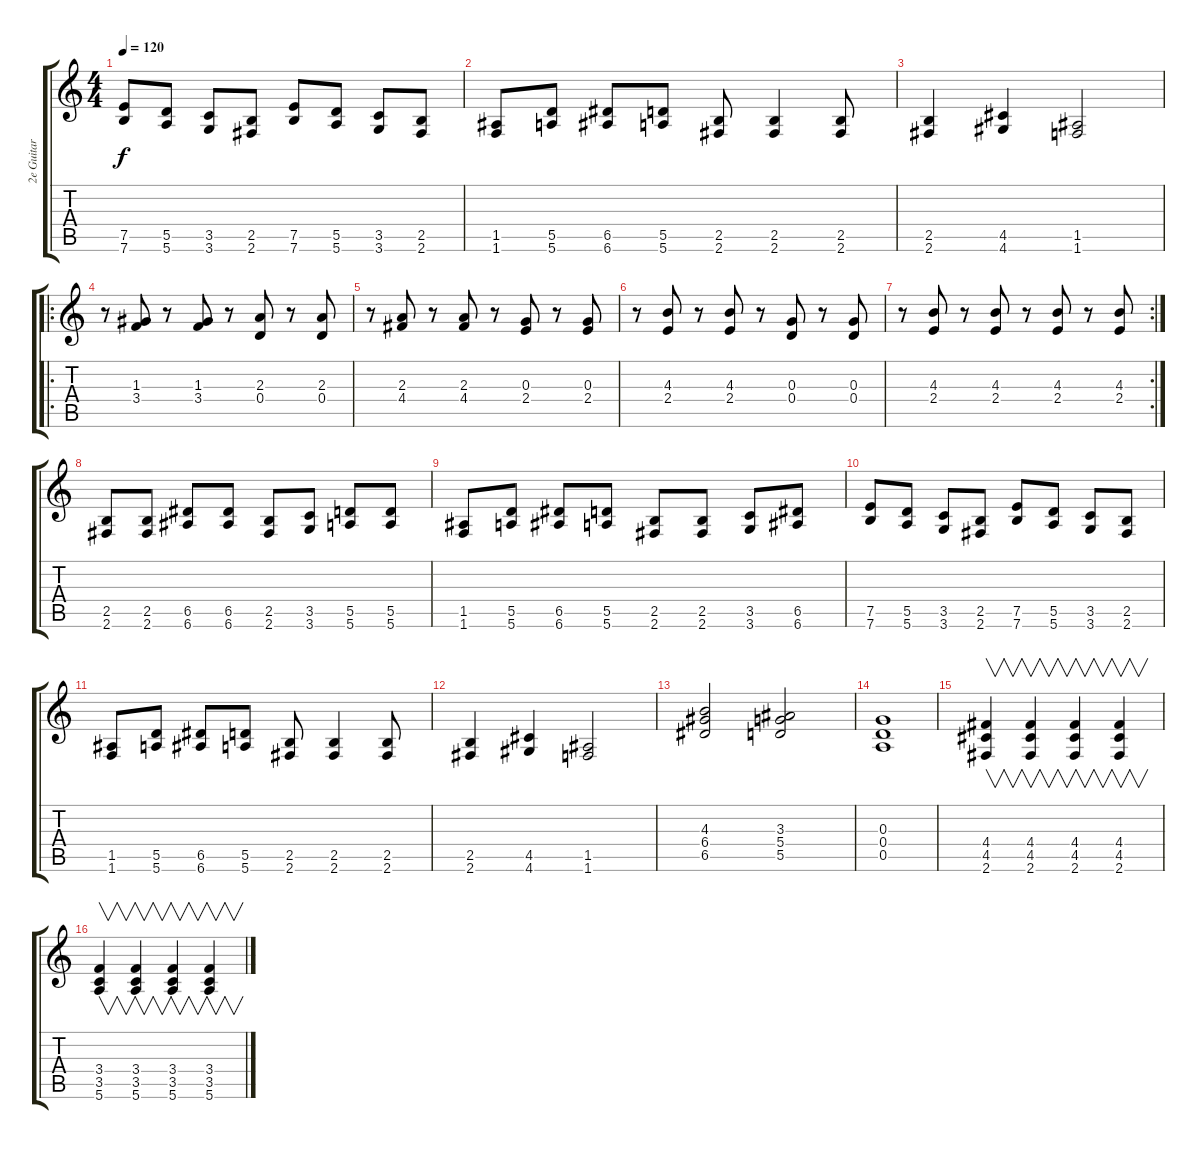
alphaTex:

\track ("2e Guitar" "2e Guitar") {instrument distortionguitar}
\staff {score tabs}
\tuning (E4 B3 G3 D3 A2 E2) {hide}
\ts (4 4)
\tempo 120
\clef g2
\ks c
(7.5 7.6).8{dy f} (5.5 5.6).8 (3.5 3.6).8 (2.5 2.6).8 (7.5 7.6).8 (5.5 5.6).8 (3.5 3.6).8 (2.5 2.6).8 |
(1.5 1.6).8 (5.5 5.6).8 (6.5 6.6).8 (5.5 5.6).8 (2.5 2.6).8 (2.5 2.6).4 (2.5 2.6).8 |
(2.5 2.6).4 (4.5 4.6).4 (1.5 1.6).2 |
\ro
r.8 (1.3 3.4).8 r.8 (1.3 3.4).8 r.8 (2.3 0.4).8 r.8 (2.3 0.4).8 |
r.8 (2.3 4.4).8 r.8 (2.3 4.4).8 r.8 (0.3 2.4).8 r.8 (0.3 2.4).8 |
r.8 (4.3 2.4).8 r.8 (4.3 2.4).8 r.8 (0.3 0.4).8 r.8 (0.3 0.4).8 |
\rc 2
r.8 (4.3 2.4).8 r.8 (4.3 2.4).8 r.8 (4.3 2.4).8 r.8 (4.3 2.4).8 |
(2.5 2.6).8 (2.5 2.6).8 (6.5 6.6).8 (6.5 6.6).8 (2.5 2.6).8 (3.5 3.6).8 (5.5 5.6).8 (5.5 5.6).8 |
(1.5 1.6).8 (5.5 5.6).8 (6.5 6.6).8 (5.5 5.6).8 (2.5 2.6).8 (2.5 2.6).8 (3.5 3.6).8 (6.5 6.6).8 |
(7.5 7.6).8 (5.5 5.6).8 (3.5 3.6).8 (2.5 2.6).8 (7.5 7.6).8 (5.5 5.6).8 (3.5 3.6).8 (2.5 2.6).8 |
(1.5 1.6).8 (5.5 5.6).8 (6.5 6.6).8 (5.5 5.6).8 (2.5 2.6).8 (2.5 2.6).4 (2.5 2.6).8 |
(2.5 2.6).4 (4.5 4.6).4 (1.5 1.6).2 |
(4.3 6.4 6.5).2 (3.3 5.4 5.5).2 |
(0.3 0.4 0.5).1 |
(4.4 4.5 2.6).4{v volume 16} (4.4 4.5 2.6).4{v} (4.4 4.5 2.6).4{v} (4.4 4.5 2.6).4{v} |
(3.4 3.5 5.6).4{v} (3.4 3.5 5.6).4{v} (3.4 3.5 5.6).4{v} (3.4 3.5 5.6).4{v}
